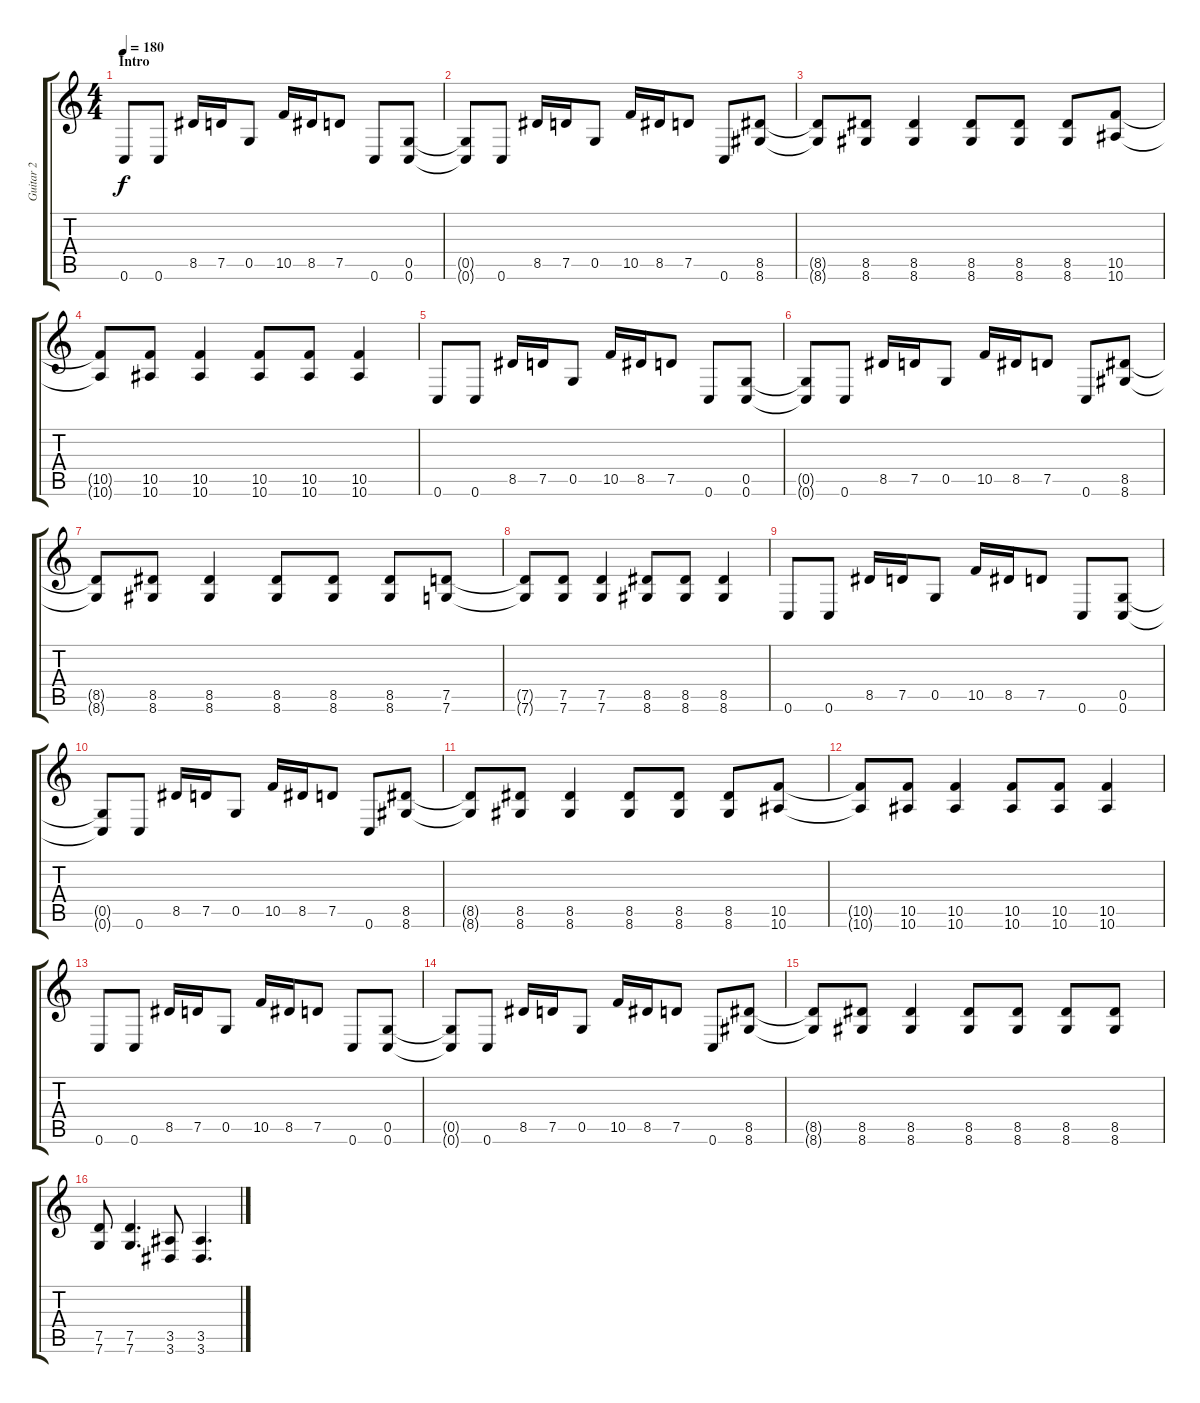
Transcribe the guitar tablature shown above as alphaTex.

\track ("Guitar 2" "Guitar 2") {instrument overdrivenguitar}
\staff {score tabs}
\tuning (D4 A3 F3 C3 G2 C2) {hide}
\ts (4 4)
\section ("" "Intro")
\tempo 180
\clef g2
\ks c
0.6.8{dy f instrument overdrivenguitar} 0.6.8 8.5.16 7.5.16 0.5.8 10.5.16 8.5.16 7.5.8 0.6.8 (0.5 0.6).8 |
(0.5{t} 0.6{t}).8 0.6.8 8.5.16 7.5.16 0.5.8 10.5.16 8.5.16 7.5.8 0.6.8 (8.5 8.6).8 |
(8.5{t} 8.6{t}).8 (8.5 8.6).8 (8.5 8.6).4 (8.5 8.6).8 (8.5 8.6).8 (8.5 8.6).8 (10.5 10.6).8 |
(10.5{t} 10.6{t}).8 (10.5 10.6).8 (10.5 10.6).4 (10.5 10.6).8 (10.5 10.6).8 (10.5 10.6).4 |
0.6.8 0.6.8 8.5.16 7.5.16 0.5.8 10.5.16 8.5.16 7.5.8 0.6.8 (0.5 0.6).8 |
(0.5{t} 0.6{t}).8 0.6.8 8.5.16 7.5.16 0.5.8 10.5.16 8.5.16 7.5.8 0.6.8 (8.5 8.6).8 |
(8.5{t} 8.6{t}).8 (8.5 8.6).8 (8.5 8.6).4 (8.5 8.6).8 (8.5 8.6).8 (8.5 8.6).8 (7.5 7.6).8 |
(7.5{t} 7.6{t}).8 (7.5 7.6).8 (7.5 7.6).4 (8.5 8.6).8 (8.5 8.6).8 (8.5 8.6).4 |
0.6.8 0.6.8 8.5.16 7.5.16 0.5.8 10.5.16 8.5.16 7.5.8 0.6.8 (0.5 0.6).8 |
(0.5{t} 0.6{t}).8 0.6.8 8.5.16 7.5.16 0.5.8 10.5.16 8.5.16 7.5.8 0.6.8 (8.5 8.6).8 |
(8.5{t} 8.6{t}).8 (8.5 8.6).8 (8.5 8.6).4 (8.5 8.6).8 (8.5 8.6).8 (8.5 8.6).8 (10.5 10.6).8 |
(10.5{t} 10.6{t}).8 (10.5 10.6).8 (10.5 10.6).4 (10.5 10.6).8 (10.5 10.6).8 (10.5 10.6).4 |
0.6.8 0.6.8 8.5.16 7.5.16 0.5.8 10.5.16 8.5.16 7.5.8 0.6.8 (0.5 0.6).8 |
(0.5{t} 0.6{t}).8 0.6.8 8.5.16 7.5.16 0.5.8 10.5.16 8.5.16 7.5.8 0.6.8 (8.5 8.6).8 |
(8.5{t} 8.6{t}).8 (8.5 8.6).8 (8.5 8.6).4 (8.5 8.6).8 (8.5 8.6).8 (8.5 8.6).8 (8.5 8.6).8 |
(7.5 7.6).8 (7.5 7.6).4{d} (3.5 3.6).8 (3.5 3.6).4{d}
